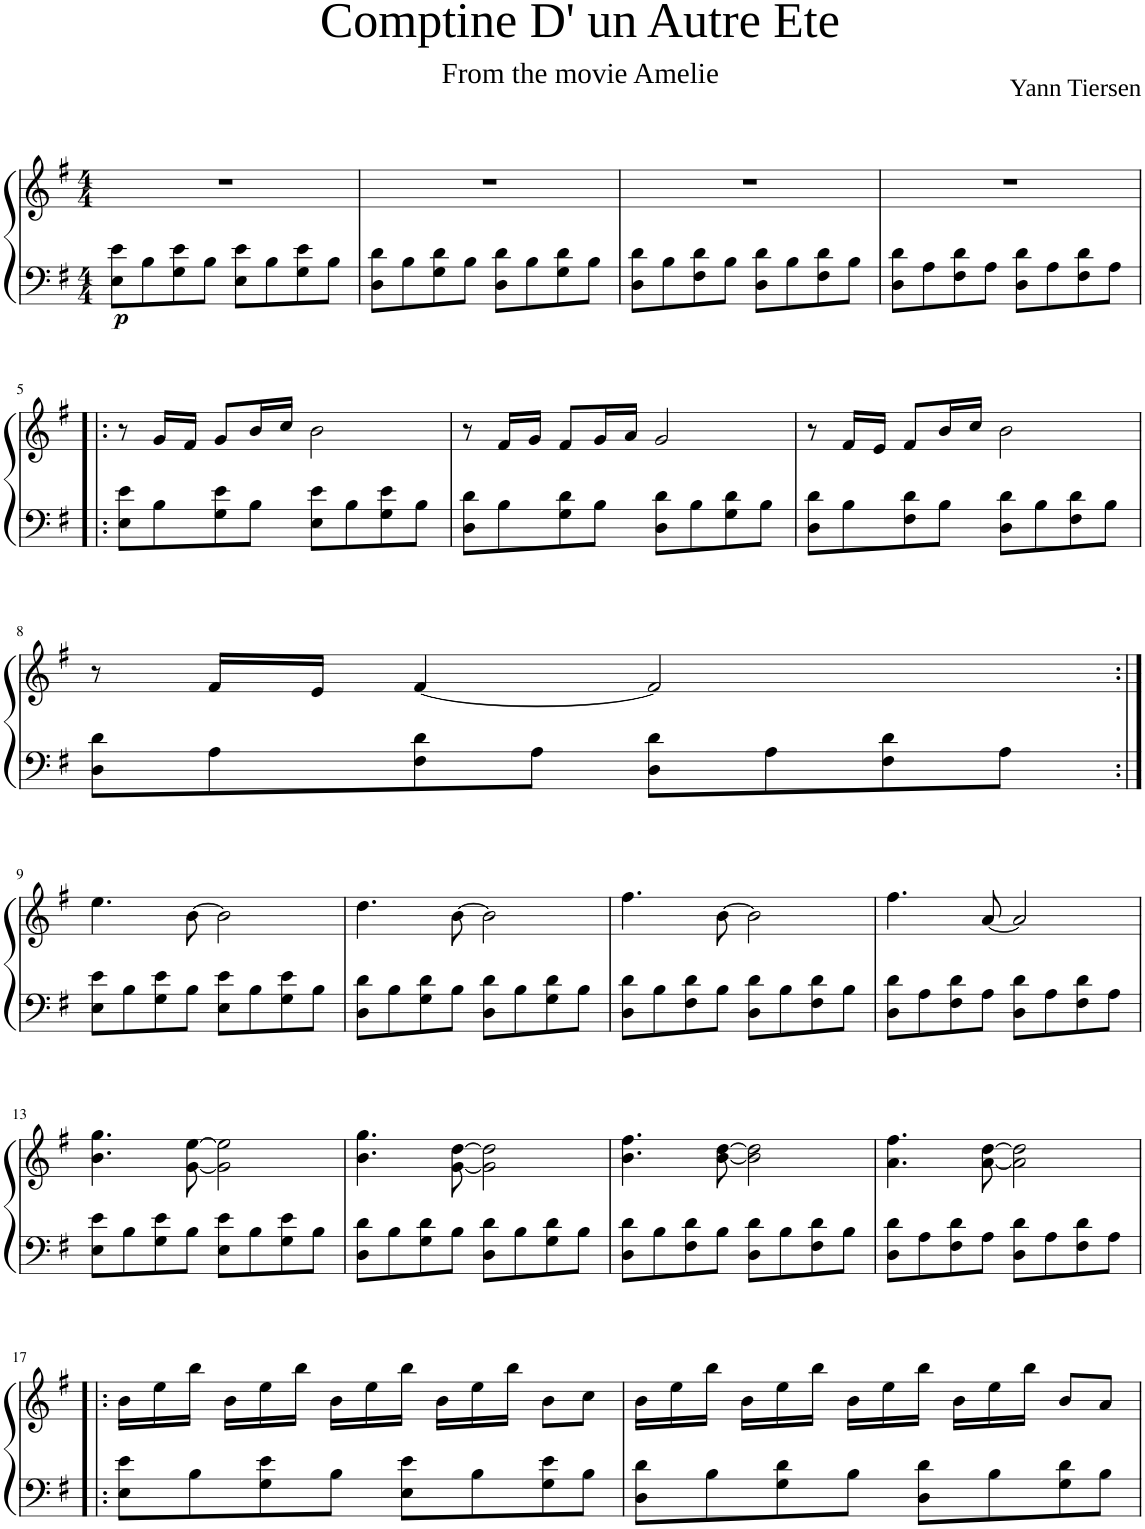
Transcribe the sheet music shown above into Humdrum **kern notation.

**kern	**kern	**dynam
*part1	*part1	*part1
*staff2	*staff1	*staff1/2
*I"Piano	*	*
*I'Pno	*	*
*clefF4	*clefG2	*
*k[f#]	*k[f#]	*
*M4/4	*M4/4	*
=1	=1	=1
!	!	!LO:DY:b=2
8E\ 8e\L	1r	p
8B\	.	.
8G\ 8e\	.	.
8B\J	.	.
8E\ 8e\L	.	.
8B\	.	.
8G\ 8e\	.	.
8B\J	.	.
=2	=2	=2
8D\ 8d\L	1r	.
8B\	.	.
8G\ 8d\	.	.
8B\J	.	.
8D\ 8d\L	.	.
8B\	.	.
8G\ 8d\	.	.
8B\J	.	.
=3	=3	=3
8D\ 8d\L	1r	.
8B\	.	.
8F#\ 8d\	.	.
8B\J	.	.
8D\ 8d\L	.	.
8B\	.	.
8F#\ 8d\	.	.
8B\J	.	.
=4	=4	=4
8D\ 8d\L	1r	.
8A\	.	.
8F#\ 8d\	.	.
8A\J	.	.
8D\ 8d\L	.	.
8A\	.	.
8F#\ 8d\	.	.
8A\J	.	.
!!LO:LB:g=z
=5!|:	=5!|:	=5!|:
8E\ 8e\L	8r	.
8B\	16g/LL	.
.	16f#/JJ	.
8G\ 8e\	8g/L	.
8B\J	16b/L	.
.	16cc/JJ	.
8E\ 8e\L	2b\	.
8B\	.	.
8G\ 8e\	.	.
8B\J	.	.
=6	=6	=6
8D\ 8d\L	8r	.
8B\	16f#/LL	.
.	16g/JJ	.
8G\ 8d\	8f#/L	.
8B\J	16g/L	.
.	16a/JJ	.
8D\ 8d\L	2g/	.
8B\	.	.
8G\ 8d\	.	.
8B\J	.	.
=7	=7	=7
8D\ 8d\L	8r	.
8B\	16f#/LL	.
.	16e/JJ	.
8F#\ 8d\	8f#/L	.
8B\J	16b/L	.
.	16cc/JJ	.
8D\ 8d\L	2b\	.
8B\	.	.
8F#\ 8d\	.	.
8B\J	.	.
!!LO:LB:g=z
=8	=8	=8
8D\ 8d\L	8r	.
8A\	16f#/LL	.
.	16e/JJ	.
8F#\ 8d\	[4f#/	.
8A\J	.	.
8D\ 8d\L	2f#/]	.
8A\	.	.
8F#\ 8d\	.	.
8A\J	.	.
!!LO:LB:g=z
=9:|!	=9:|!	=9:|!
8E\ 8e\L	4.ee\	.
8B\	.	.
8G\ 8e\	.	.
8B\J	[8b\	.
8E\ 8e\L	2b\]	.
8B\	.	.
8G\ 8e\	.	.
8B\J	.	.
=10	=10	=10
8D\ 8d\L	4.dd\	.
8B\	.	.
8G\ 8d\	.	.
8B\J	[8b\	.
8D\ 8d\L	2b\]	.
8B\	.	.
8G\ 8d\	.	.
8B\J	.	.
=11	=11	=11
8D\ 8d\L	4.ff#\	.
8B\	.	.
8F#\ 8d\	.	.
8B\J	[8b\	.
8D\ 8d\L	2b\]	.
8B\	.	.
8F#\ 8d\	.	.
8B\J	.	.
=12	=12	=12
8D\ 8d\L	4.ff#\	.
8A\	.	.
8F#\ 8d\	.	.
8A\J	[8a/	.
8D\ 8d\L	2a/]	.
8A\	.	.
8F#\ 8d\	.	.
8A\J	.	.
!!LO:LB:g=z
=13	=13	=13
8E\ 8e\L	4.b\ 4.gg\	.
8B\	.	.
8G\ 8e\	.	.
8B\J	[8g\ [8ee\	.
8E\ 8e\L	2g\] 2ee\]	.
8B\	.	.
8G\ 8e\	.	.
8B\J	.	.
=14	=14	=14
8D\ 8d\L	4.b\ 4.gg\	.
8B\	.	.
8G\ 8d\	.	.
8B\J	[8g\ [8dd\	.
8D\ 8d\L	2g\] 2dd\]	.
8B\	.	.
8G\ 8d\	.	.
8B\J	.	.
=15	=15	=15
8D\ 8d\L	4.b\ 4.ff#\	.
8B\	.	.
8F#\ 8d\	.	.
8B\J	[8b\ [8dd\	.
8D\ 8d\L	2b\] 2dd\]	.
8B\	.	.
8F#\ 8d\	.	.
8B\J	.	.
=16	=16	=16
8D\ 8d\L	4.a\ 4.ff#\	.
8A\	.	.
8F#\ 8d\	.	.
8A\J	[8a\ [8dd\	.
8D\ 8d\L	2a\] 2dd\]	.
8A\	.	.
8F#\ 8d\	.	.
8A\J	.	.
!!LO:LB:g=z
=17!|:	=17!|:	=17!|:
8E\ 8e\L	16b\LL	.
.	16ee\	.
8B\	16bb\JJ	.
.	16b\LL	.
8G\ 8e\	16ee\	.
.	16bb\JJ	.
8B\J	16b\LL	.
.	16ee\	.
8E\ 8e\L	16bb\JJ	.
.	16b\LL	.
8B\	16ee\	.
.	16bb\JJ	.
8G\ 8e\	8b\L	.
8B\J	8cc\J	.
=18	=18	=18
8D\ 8d\L	16b\LL	.
.	16ee\	.
8B\	16bb\JJ	.
.	16b\LL	.
8G\ 8d\	16ee\	.
.	16bb\JJ	.
8B\J	16b\LL	.
.	16ee\	.
8D\ 8d\L	16bb\JJ	.
.	16b\LL	.
8B\	16ee\	.
.	16bb\JJ	.
8G\ 8d\	8b/L	.
8B\J	8a/J	.
=	=	=
*-	*-	*-
